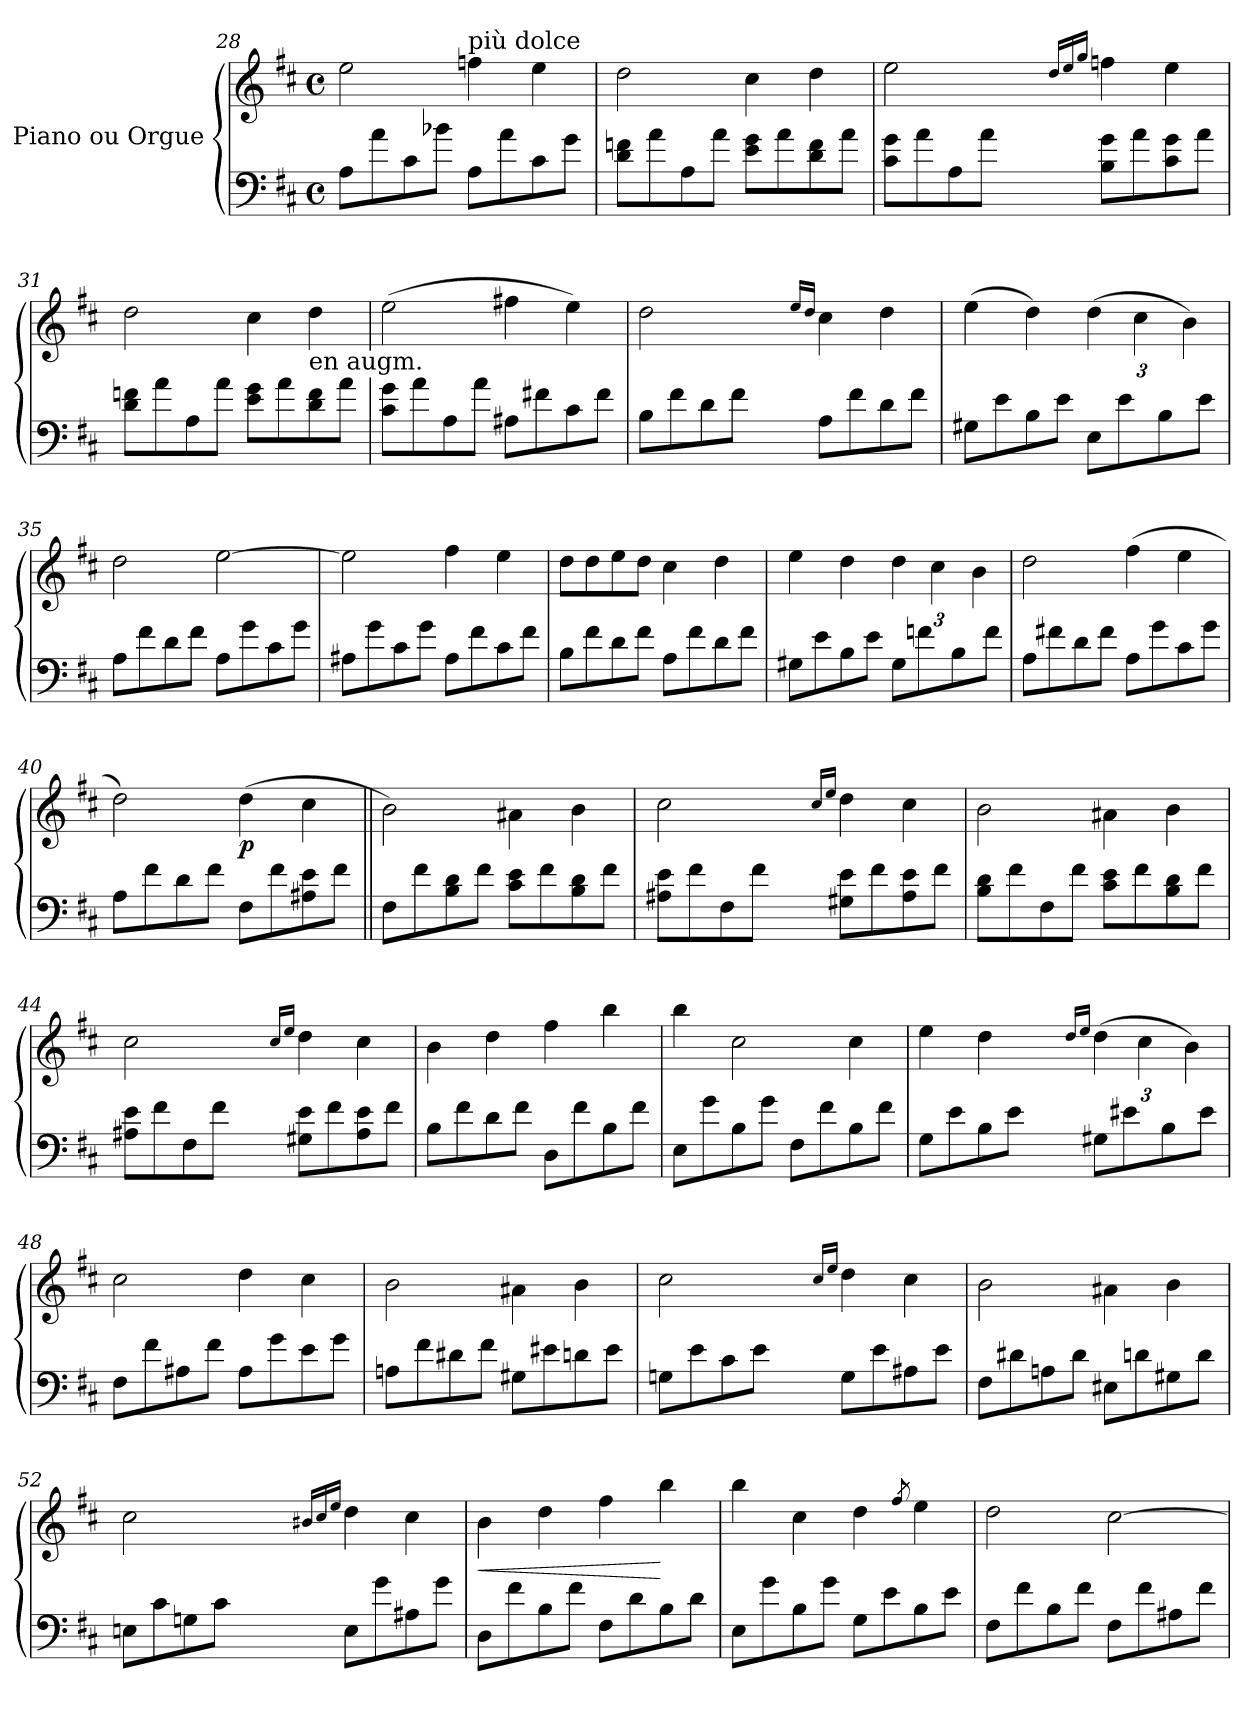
**kern	**kern	**dynam
*part1	*part1	*part1
*staff2	*staff1	*staff1/2
*I"Piano   ou Orgue	*	*
*clefF4	*clefG2	*
*k[f#c#]	*k[f#c#]	*
*D:	*D:	*
*M4/4	*M4/4	*
*met(c)	*met(c)	*
=28	=28	=28
8A\L	2ee\	.
8a\	.	.
8c#\	.	.
8b-X\J	.	.
!	!LO:TX:a:t=più dolce	!
8A\L	4ffn\	.
8a\	.	.
8c#\	4ee\	.
8g\J	.	.
=29	=29	=29
8d\ 8fn\L	2dd\	.
8a\	.	.
8A\	.	.
8a\J	.	.
8e\ 8g\L	4cc#\	.
8a\	.	.
8d\ 8f\	4dd\	.
8a\J	.	.
!!LO:LB:g=z
=30	=30	=30
*	*^	*
8c#\ 8g\L	2ee\	4..ryy	.
8a\	.	.	.
8A\	.	.	.
8a\J	.	.	.
*	*	*Xtuplet	*
.	.	48ddyy	.
.	.	48eeyy	.
.	.	48ggyy	.
.	16qdd/LL	.	.
.	16qee/	.	.
.	16qgg/JJ	.	.
8B\ 8g\L	4ffn\	2ryy	.
8a\	.	.	.
8c#\ 8g\	4ee\	.	.
8a\J	.	.	.
*	*v	*v	*
=31	=31	=31
8d\ 8fn\L	2dd\	.
8a\	.	.
8A\	.	.
8a\J	.	.
8e\ 8g\L	4cc#\	.
8a\	.	.
!	!LO:TX:b:t=en augm.	!
8d\ 8f\	4dd\	.
8a\J	.	.
=32	=32	=32
8c#\ 8g\L	(2ee\	.
8a\	.	.
8A\	.	.
8a\J	.	.
8A#X\L	4ff#X\	.
8f#X\	.	.
8c#\	4ee\)	.
8f#\J	.	.
=33	=33	=33
*	*^	*
8B\L	2dd\	4..ryy	.
8f#\	.	.	.
8d\	.	.	.
8f#\J	.	.	.
.	.	32eeyy	.
.	.	32ddyy	.
.	16qee/LL	.	.
.	16qdd/JJ	.	.
8A\L	4cc#\	2ryy	.
8f#\	.	.	.
8d\	4dd\	.	.
8f#\J	.	.	.
*	*v	*v	*
=34	=34	=34
8G#X\L	(4ee\	.
8e\	.	.
8B\	4dd\)	.
8e\J	.	.
*	*tuplet	*
*	*Xbrackettup	*
8E\L	(6dd\	.
8e\	.	.
.	6cc#\	.
8B\	.	.
.	6b\)	.
8e\J	.	.
!!LO:LB:g=z
=35	=35	=35
8A\L	2dd\	.
8f#\	.	.
8d\	.	.
8f#\J	.	.
8A\L	[2ee\	.
8g\	.	.
8c#\	.	.
8g\J	.	.
=36	=36	=36
8A#X\L	2ee\]	.
8g\	.	.
8c#\	.	.
8g\J	.	.
8A#\L	4ff#\	.
8f#\	.	.
8c#\	4ee\	.
8f#\J	.	.
=37	=37	=37
8B\L	8dd\L	.
8f#\	8dd\	.
8d\	8ee\	.
8f#\J	8dd\J	.
8A\L	4cc#\	.
8f#\	.	.
8d\	4dd\	.
8f#\J	.	.
=38	=38	=38
8G#X\L	4ee\	.
8e\	.	.
8B\	4dd\	.
8e\J	.	.
8G#\L	6dd\	.
8fn\	.	.
.	6cc#\	.
8B\	.	.
.	6b\	.
8f\J	.	.
=39	=39	=39
8A\L	2dd\	.
8f#X\	.	.
8d\	.	.
8f#\J	.	.
8A\L	(4ff#\	.
8g\	.	.
8c#\	4ee\	.
8g\J	.	.
!!LO:LB:g=z
=40	=40	=40
8A\L	2dd\)	.
8f#\	.	.
8d\	.	.
8f#\J	.	.
!	!	!LO:DY:b
8F#\L	(4dd\	p
8f#\	.	.
8A#X\ 8e\	4cc#\	.
8f#\J	.	.
=41||	=41||	=41||
8F#\L	2b\)	.
8f#\	.	.
8B\ 8d\	.	.
8f#\J	.	.
8c#\ 8e\L	4a#X\	.
8f#\	.	.
8B\ 8d\	4b\	.
8f#\J	.	.
=42	=42	=42
*	*^	*
8A#X\ 8e\L	2cc#\	4..ryy	.
8f#\	.	.	.
8F#\	.	.	.
8f#\J	.	.	.
.	.	32cc#yy	.
.	.	32eeyy	.
.	16qcc#/LL	.	.
.	16qee/JJ	.	.
8G#X\ 8e\L	4dd\	2ryy	.
8f#\	.	.	.
8A#\ 8e\	4cc#\	.	.
8f#\J	.	.	.
*	*v	*v	*
=43	=43	=43
8B\ 8d\L	2b\	.
8f#\	.	.
8F#\	.	.
8f#\J	.	.
8c#\ 8e\L	4a#X\	.
8f#\	.	.
8B\ 8d\	4b\	.
8f#\J	.	.
=44	=44	=44
*	*^	*
8A#X\ 8e\L	2cc#\	4..ryy	.
8f#\	.	.	.
8F#\	.	.	.
8f#\J	.	.	.
.	.	32cc#yy	.
.	.	32eeyy	.
.	16qcc#/LL	.	.
.	16qee/JJ	.	.
8G#X\ 8e\L	4dd\	2ryy	.
8f#\	.	.	.
8A#\ 8e\	4cc#\	.	.
8f#\J	.	.	.
*	*v	*v	*
!!LO:LB:g=z
=45	=45	=45
8B\L	4b\	.
8f#\	.	.
8d\	4dd\	.
8f#\J	.	.
8D\L	4ff#\	.
8f#\	.	.
8B\	4bb\	.
8f#\J	.	.
=46	=46	=46
8E\L	4bb\	.
8g\	.	.
8B\	2cc#\	.
8g\J	.	.
8F#\L	.	.
8f#\	.	.
8B\	4cc#\	.
8f#\J	.	.
=47	=47	=47
*	*^	*
8G\L	4ee\	4..ryy	.
8e\	.	.	.
8B\	4dd\	.	.
8e\J	.	.	.
.	.	32ddyy	.
.	.	32eeyy	.
.	16qdd/LL	.	.
.	16qee/JJ	.	.
8G#X\L	(6dd\	2ryy	.
8e#X\	.	.	.
.	6cc#\	.	.
8B\	.	.	.
.	6b\)	.	.
8e#\J	.	.	.
*	*v	*v	*
=48	=48	=48
8F#\L	2cc#\	.
8f#\	.	.
8A#X\	.	.
8f#\J	.	.
8A#\L	4dd\	.
8g\	.	.
8e\	4cc#\	.
8g\J	.	.
=49	=49	=49
8An\L	2b\	.
8f#\	.	.
8d#X\	.	.
8f#\J	.	.
8G#X\L	4a#X\	.
8e#X\	.	.
8dn\	4b\	.
8e#\J	.	.
!!LO:PB:g=z
=50	=50	=50
*	*^	*
8Gn\L	2cc#\	4..ryy	.
8e\	.	.	.
8c#\	.	.	.
8e\J	.	.	.
.	.	32cc#yy	.
.	.	32eeyy	.
.	16qcc#/LL	.	.
.	16qee/JJ	.	.
8G\L	4dd\	2ryy	.
8e\	.	.	.
8A#X\	4cc#\	.	.
8e\J	.	.	.
*	*v	*v	*
=51	=51	=51
8F#\L	2b\	.
8d#X\	.	.
8An\	.	.
8d#\J	.	.
8E#X\L	4a#X\	.
8dn\	.	.
8G#X\	4b\	.
8d\J	.	.
=52	=52	=52
*	*^	*
8En\L	2cc#\	4..ryy	.
8c#\	.	.	.
8Gn\	.	.	.
8c#\J	.	.	.
*	*	*Xtuplet	*
.	.	48b#Xyy	.
.	.	48cc#yy	.
.	.	48eeyy	.
.	16qb#X/LL	.	.
.	16qcc#/	.	.
.	16qee/JJ	.	.
8E\L	4dd\	2ryy	.
8g\	.	.	.
8A#X\	4cc#\	.	.
8g\J	.	.	.
*	*v	*v	*
=53	=53	=53
!	!	!LO:HP:b
8D\L	4b\	<
8f#\	.	.
8B\	4dd\	.
8f#\J	.	.
8F#\L	4ff#\	.
8d\	.	.
8B\	4bb\	[
8d\J	.	.
=54	=54	=54
8E\L	4bb\	.
8g\	.	.
8B\	4cc#\	.
8g\J	.	.
8G\L	4dd\	.
8e\	.	.
.	8qff#/	.
8B\	4ee\	.
8e\J	.	.
!!LO:LB:g=z
=55	=55	=55
8F#\L	2dd\	.
8f#\	.	.
8B\	.	.
8f#\J	.	.
8F#\L	[2cc#\	.
8f#\	.	.
8A#X\	.	.
8f#\J	.	.
=	=	=
*-	*-	*-
